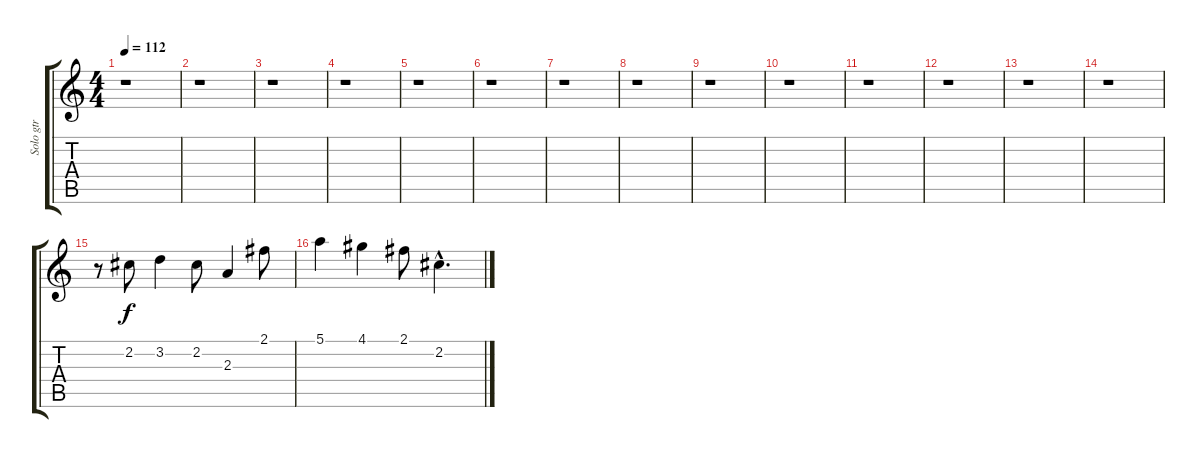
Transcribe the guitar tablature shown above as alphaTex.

\track ("Solo gtr" "Solo gtr") {instrument distortionguitar}
\staff {score tabs}
\tuning (E4 B3 G3 D3 A2 E2) {hide}
\ts (4 4)
\tempo 112
\clef g2
\ks c
r.1{dy f} |
r.1 |
r.1 |
r.1 |
r.1 |
r.1 |
r.1 |
r.1 |
r.1 |
r.1 |
r.1 |
r.1 |
r.1 |
r.1 |
r.8 2.2.8 3.2.4 2.2.8 2.3.4 2.1.8 |
5.1.4 4.1.4 2.1.8 2.2{hac}.4{d}
